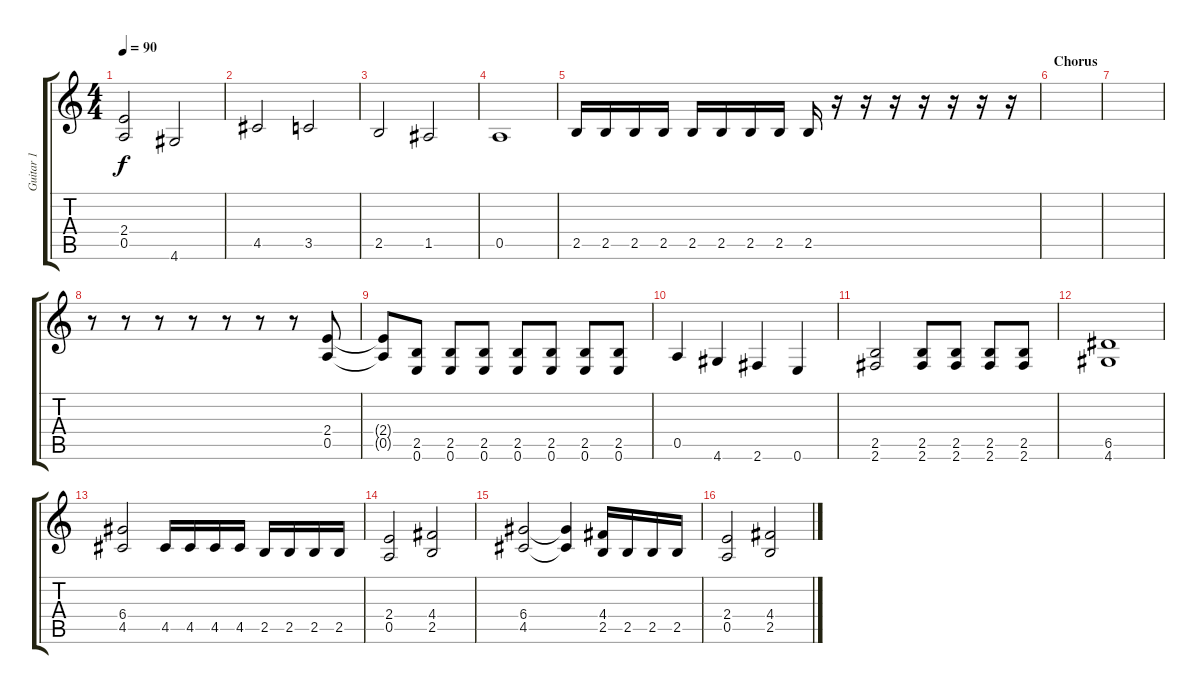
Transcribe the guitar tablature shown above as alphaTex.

\track ("Guitar 1" "Guitar 1") {instrument distortionguitar}
\staff {score tabs}
\tuning (E4 B3 G3 D3 A2 E2) {hide}
\ts (4 4)
\tempo 90
\clef g2
\ks c
(2.4 0.5).2{dy f} 4.6.2 |
4.5.2{volume 13 instrument distortionguitar} 3.5.2 |
2.5.2 1.5.2 |
0.5.1 |
2.5.16 2.5.16 2.5.16 2.5.16 2.5.16 2.5.16 2.5.16 2.5.16 2.5.16 r.16 r.16 r.16 r.16 r.16 r.16 r.16 |
\section ("" "Chorus")
|
|
r.8 r.8 r.8 r.8 r.8 r.8 r.8 (2.4 0.5).8 |
(2.4{t} 0.5{t}).8 (2.5 0.6).8 (2.5 0.6).8 (2.5 0.6).8 (2.5 0.6).8 (2.5 0.6).8 (2.5 0.6).8 (2.5 0.6).8 |
0.5.4 4.6.4 2.6.4 0.6.4 |
(2.5 2.6).2 (2.5 2.6).8 (2.5 2.6).8 (2.5 2.6).8 (2.5 2.6).8 |
(6.5 4.6).1 |
(6.4 4.5).2 4.5.16 4.5.16 4.5.16 4.5.16 2.5.16 2.5.16 2.5.16 2.5.16 |
(2.4 0.5).2 (4.4 2.5).2 |
(6.4 4.5).2 (6.4{t} 4.5{t}).4 (4.4 2.5).16 2.5.16 2.5.16 2.5.16 |
(2.4 0.5).2 (4.4 2.5).2
